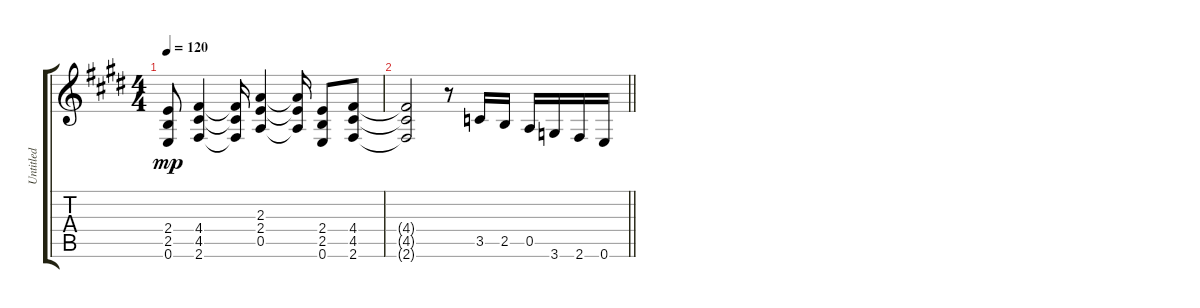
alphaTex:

\track ("Untitled" "Untitled") {instrument overdrivenguitar}
\staff {score tabs}
\tuning (E4 B3 G3 D3 A2 E2) {hide}
\ts (4 4)
\tempo 120
\clef g2
\ks e
(2.4 2.5 0.6).8{dy mp} (4.4 4.5 2.6).4 (4.4{t} 4.5{t} 2.6{t}).16 (2.3 2.4 0.5).4 (2.3{t} 2.4{t} 0.5{t}).16 (2.4 2.5 0.6).8 (4.4 4.5 2.6).8 |
\barLineRight lightlight
(4.4{t} 4.5{t} 2.6{t}).2 r.8 3.5.16 2.5.16 0.5.16 3.6.16 2.6.16 0.6.16
